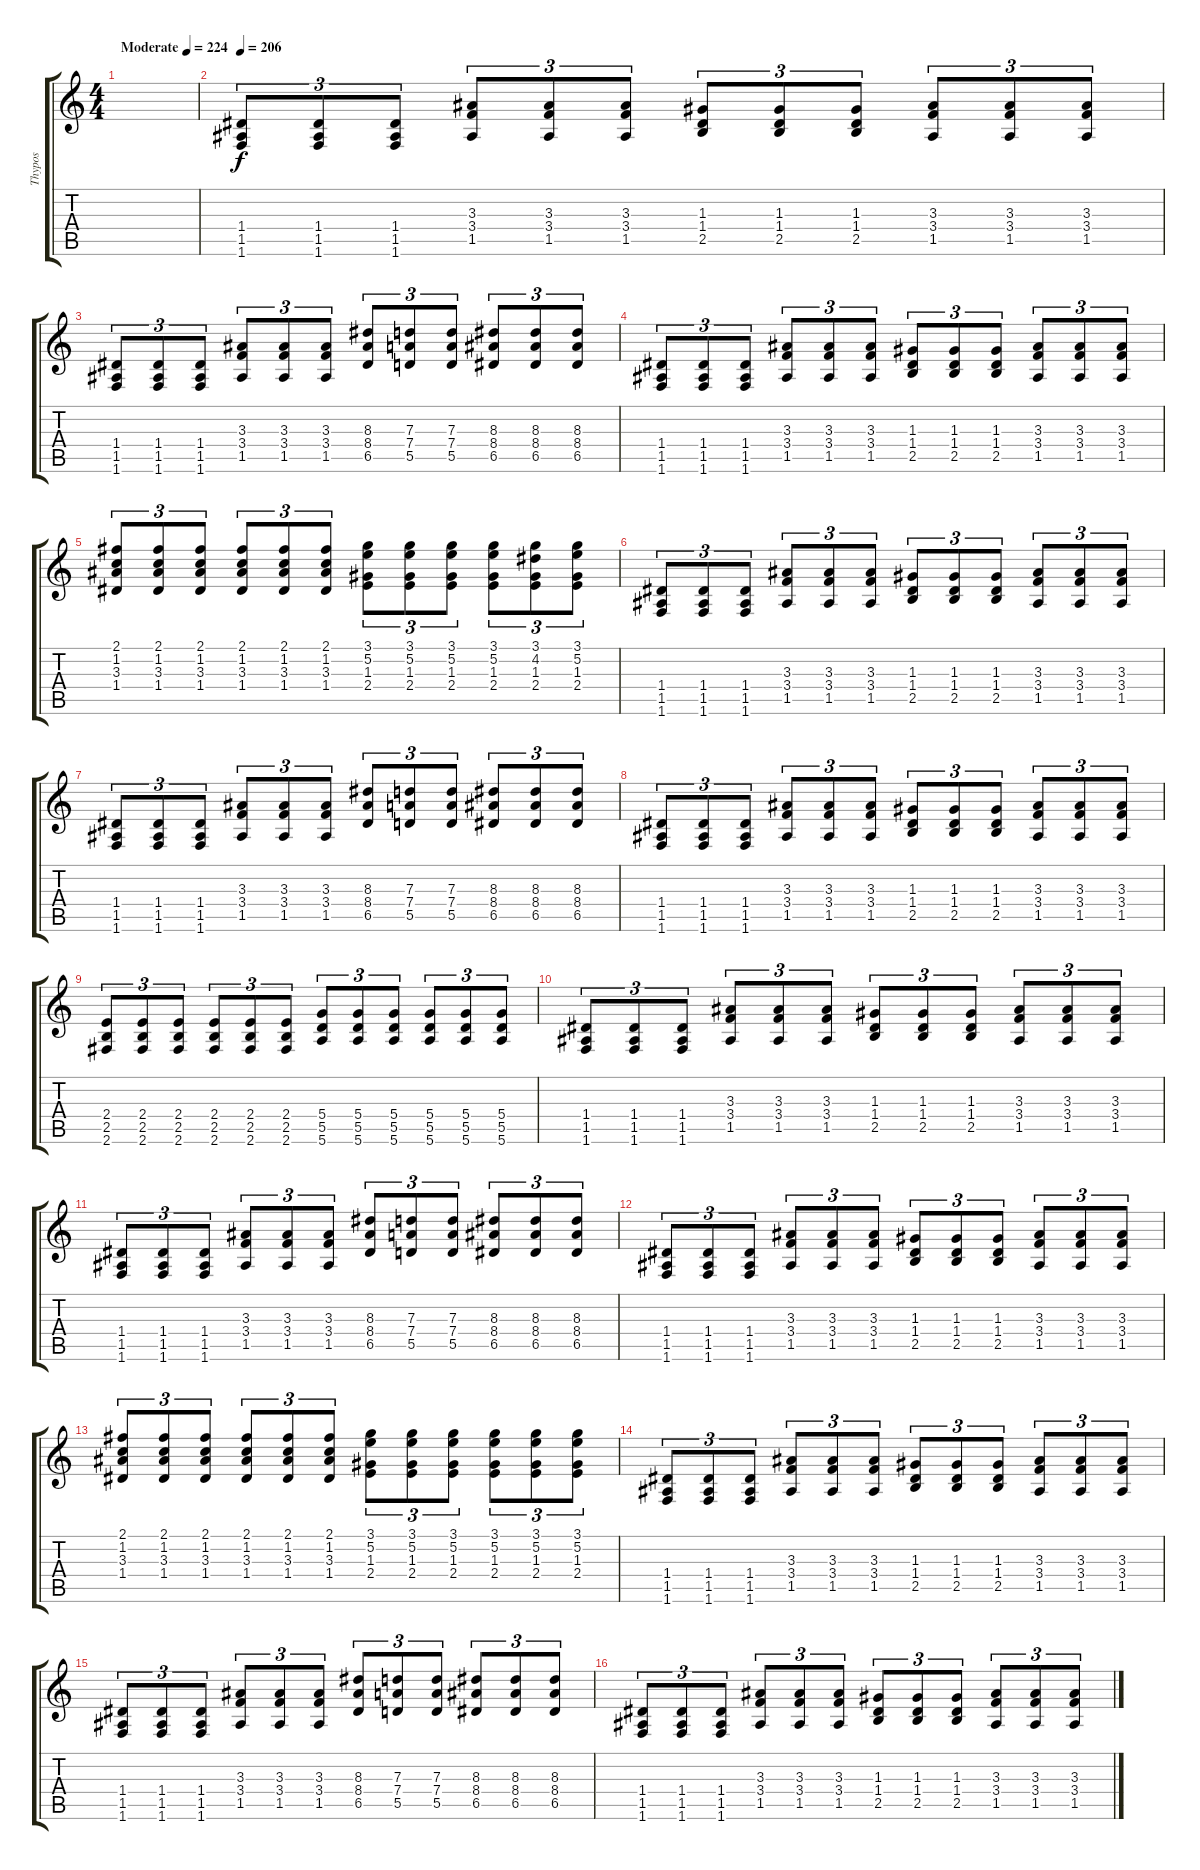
\track ("Thypos" "Thypos") {instrument distortionguitar}
\staff {score tabs}
\tuning (E4 B3 G3 D3 A2 E2) {hide}
\ts (4 4)
\tempo (224 "Moderate")
\clef g2
\ks c
|
\tempo 206
(1.4 1.5 1.6).8{tu (3 2)} (1.4 1.5 1.6).8{tu (3 2)} (1.4 1.5 1.6).8{tu (3 2)} (3.3 3.4 1.5).8{tu (3 2)} (3.3 3.4 1.5).8{tu (3 2)} (3.3 3.4 1.5).8{tu (3 2)} (1.3 1.4 2.5).8{tu (3 2)} (1.3 1.4 2.5).8{tu (3 2)} (1.3 1.4 2.5).8{tu (3 2)} (3.3 3.4 1.5).8{tu (3 2)} (3.3 3.4 1.5).8{tu (3 2)} (3.3 3.4 1.5).8{tu (3 2)} |
(1.4 1.5 1.6).8{tu (3 2)} (1.4 1.5 1.6).8{tu (3 2)} (1.4 1.5 1.6).8{tu (3 2)} (3.3 3.4 1.5).8{tu (3 2)} (3.3 3.4 1.5).8{tu (3 2)} (3.3 3.4 1.5).8{tu (3 2)} (8.3 8.4 6.5).8{tu (3 2)} (7.3 7.4 5.5).8{tu (3 2)} (7.3 7.4 5.5).8{tu (3 2)} (8.3 8.4 6.5).8{tu (3 2)} (8.3 8.4 6.5).8{tu (3 2)} (8.3 8.4 6.5).8{tu (3 2)} |
(1.4 1.5 1.6).8{tu (3 2)} (1.4 1.5 1.6).8{tu (3 2)} (1.4 1.5 1.6).8{tu (3 2)} (3.3 3.4 1.5).8{tu (3 2)} (3.3 3.4 1.5).8{tu (3 2)} (3.3 3.4 1.5).8{tu (3 2)} (1.3 1.4 2.5).8{tu (3 2)} (1.3 1.4 2.5).8{tu (3 2)} (1.3 1.4 2.5).8{tu (3 2)} (3.3 3.4 1.5).8{tu (3 2)} (3.3 3.4 1.5).8{tu (3 2)} (3.3 3.4 1.5).8{tu (3 2)} |
(2.1 1.2 3.3 1.4).8{tu (3 2)} (2.1 1.2 3.3 1.4).8{tu (3 2)} (2.1 1.2 3.3 1.4).8{tu (3 2)} (2.1 1.2 3.3 1.4).8{tu (3 2)} (2.1 1.2 3.3 1.4).8{tu (3 2)} (2.1 1.2 3.3 1.4).8{tu (3 2)} (3.1 5.2 1.3 2.4).8{tu (3 2)} (3.1 5.2 1.3 2.4).8{tu (3 2)} (3.1 5.2 1.3 2.4).8{tu (3 2)} (3.1 5.2 1.3 2.4).8{tu (3 2)} (3.1 4.2 1.3 2.4).8{tu (3 2)} (3.1 5.2 1.3 2.4).8{tu (3 2)} |
(1.4 1.5 1.6).8{tu (3 2)} (1.4 1.5 1.6).8{tu (3 2)} (1.4 1.5 1.6).8{tu (3 2)} (3.3 3.4 1.5).8{tu (3 2)} (3.3 3.4 1.5).8{tu (3 2)} (3.3 3.4 1.5).8{tu (3 2)} (1.3 1.4 2.5).8{tu (3 2)} (1.3 1.4 2.5).8{tu (3 2)} (1.3 1.4 2.5).8{tu (3 2)} (3.3 3.4 1.5).8{tu (3 2)} (3.3 3.4 1.5).8{tu (3 2)} (3.3 3.4 1.5).8{tu (3 2)} |
(1.4 1.5 1.6).8{tu (3 2)} (1.4 1.5 1.6).8{tu (3 2)} (1.4 1.5 1.6).8{tu (3 2)} (3.3 3.4 1.5).8{tu (3 2)} (3.3 3.4 1.5).8{tu (3 2)} (3.3 3.4 1.5).8{tu (3 2)} (8.3 8.4 6.5).8{tu (3 2)} (7.3 7.4 5.5).8{tu (3 2)} (7.3 7.4 5.5).8{tu (3 2)} (8.3 8.4 6.5).8{tu (3 2)} (8.3 8.4 6.5).8{tu (3 2)} (8.3 8.4 6.5).8{tu (3 2)} |
(1.4 1.5 1.6).8{tu (3 2)} (1.4 1.5 1.6).8{tu (3 2)} (1.4 1.5 1.6).8{tu (3 2)} (3.3 3.4 1.5).8{tu (3 2)} (3.3 3.4 1.5).8{tu (3 2)} (3.3 3.4 1.5).8{tu (3 2)} (1.3 1.4 2.5).8{tu (3 2)} (1.3 1.4 2.5).8{tu (3 2)} (1.3 1.4 2.5).8{tu (3 2)} (3.3 3.4 1.5).8{tu (3 2)} (3.3 3.4 1.5).8{tu (3 2)} (3.3 3.4 1.5).8{tu (3 2)} |
(2.4 2.5 2.6).8{tu (3 2)} (2.4 2.5 2.6).8{tu (3 2)} (2.4 2.5 2.6).8{tu (3 2)} (2.4 2.5 2.6).8{tu (3 2)} (2.4 2.5 2.6).8{tu (3 2)} (2.4 2.5 2.6).8{tu (3 2)} (5.4 5.5 5.6).8{tu (3 2)} (5.4 5.5 5.6).8{tu (3 2)} (5.4 5.5 5.6).8{tu (3 2)} (5.4 5.5 5.6).8{tu (3 2)} (5.4 5.5 5.6).8{tu (3 2)} (5.4 5.5 5.6).8{tu (3 2)} |
(1.4 1.5 1.6).8{tu (3 2)} (1.4 1.5 1.6).8{tu (3 2)} (1.4 1.5 1.6).8{tu (3 2)} (3.3 3.4 1.5).8{tu (3 2)} (3.3 3.4 1.5).8{tu (3 2)} (3.3 3.4 1.5).8{tu (3 2)} (1.3 1.4 2.5).8{tu (3 2)} (1.3 1.4 2.5).8{tu (3 2)} (1.3 1.4 2.5).8{tu (3 2)} (3.3 3.4 1.5).8{tu (3 2)} (3.3 3.4 1.5).8{tu (3 2)} (3.3 3.4 1.5).8{tu (3 2)} |
(1.4 1.5 1.6).8{tu (3 2)} (1.4 1.5 1.6).8{tu (3 2)} (1.4 1.5 1.6).8{tu (3 2)} (3.3 3.4 1.5).8{tu (3 2)} (3.3 3.4 1.5).8{tu (3 2)} (3.3 3.4 1.5).8{tu (3 2)} (8.3 8.4 6.5).8{tu (3 2)} (7.3 7.4 5.5).8{tu (3 2)} (7.3 7.4 5.5).8{tu (3 2)} (8.3 8.4 6.5).8{tu (3 2)} (8.3 8.4 6.5).8{tu (3 2)} (8.3 8.4 6.5).8{tu (3 2)} |
(1.4 1.5 1.6).8{tu (3 2)} (1.4 1.5 1.6).8{tu (3 2)} (1.4 1.5 1.6).8{tu (3 2)} (3.3 3.4 1.5).8{tu (3 2)} (3.3 3.4 1.5).8{tu (3 2)} (3.3 3.4 1.5).8{tu (3 2)} (1.3 1.4 2.5).8{tu (3 2)} (1.3 1.4 2.5).8{tu (3 2)} (1.3 1.4 2.5).8{tu (3 2)} (3.3 3.4 1.5).8{tu (3 2)} (3.3 3.4 1.5).8{tu (3 2)} (3.3 3.4 1.5).8{tu (3 2)} |
(2.1 1.2 3.3 1.4).8{tu (3 2)} (2.1 1.2 3.3 1.4).8{tu (3 2)} (2.1 1.2 3.3 1.4).8{tu (3 2)} (2.1 1.2 3.3 1.4).8{tu (3 2)} (2.1 1.2 3.3 1.4).8{tu (3 2)} (2.1 1.2 3.3 1.4).8{tu (3 2)} (3.1 5.2 1.3 2.4).8{tu (3 2)} (3.1 5.2 1.3 2.4).8{tu (3 2)} (3.1 5.2 1.3 2.4).8{tu (3 2)} (3.1 5.2 1.3 2.4).8{tu (3 2)} (3.1 5.2 1.3 2.4).8{tu (3 2)} (3.1 5.2 1.3 2.4).8{tu (3 2)} |
(1.4 1.5 1.6).8{tu (3 2)} (1.4 1.5 1.6).8{tu (3 2)} (1.4 1.5 1.6).8{tu (3 2)} (3.3 3.4 1.5).8{tu (3 2)} (3.3 3.4 1.5).8{tu (3 2)} (3.3 3.4 1.5).8{tu (3 2)} (1.3 1.4 2.5).8{tu (3 2)} (1.3 1.4 2.5).8{tu (3 2)} (1.3 1.4 2.5).8{tu (3 2)} (3.3 3.4 1.5).8{tu (3 2)} (3.3 3.4 1.5).8{tu (3 2)} (3.3 3.4 1.5).8{tu (3 2)} |
(1.4 1.5 1.6).8{tu (3 2)} (1.4 1.5 1.6).8{tu (3 2)} (1.4 1.5 1.6).8{tu (3 2)} (3.3 3.4 1.5).8{tu (3 2)} (3.3 3.4 1.5).8{tu (3 2)} (3.3 3.4 1.5).8{tu (3 2)} (8.3 8.4 6.5).8{tu (3 2)} (7.3 7.4 5.5).8{tu (3 2)} (7.3 7.4 5.5).8{tu (3 2)} (8.3 8.4 6.5).8{tu (3 2)} (8.3 8.4 6.5).8{tu (3 2)} (8.3 8.4 6.5).8{tu (3 2)} |
(1.4 1.5 1.6).8{tu (3 2)} (1.4 1.5 1.6).8{tu (3 2)} (1.4 1.5 1.6).8{tu (3 2)} (3.3 3.4 1.5).8{tu (3 2)} (3.3 3.4 1.5).8{tu (3 2)} (3.3 3.4 1.5).8{tu (3 2)} (1.3 1.4 2.5).8{tu (3 2)} (1.3 1.4 2.5).8{tu (3 2)} (1.3 1.4 2.5).8{tu (3 2)} (3.3 3.4 1.5).8{tu (3 2)} (3.3 3.4 1.5).8{tu (3 2)} (3.3 3.4 1.5).8{tu (3 2)}
